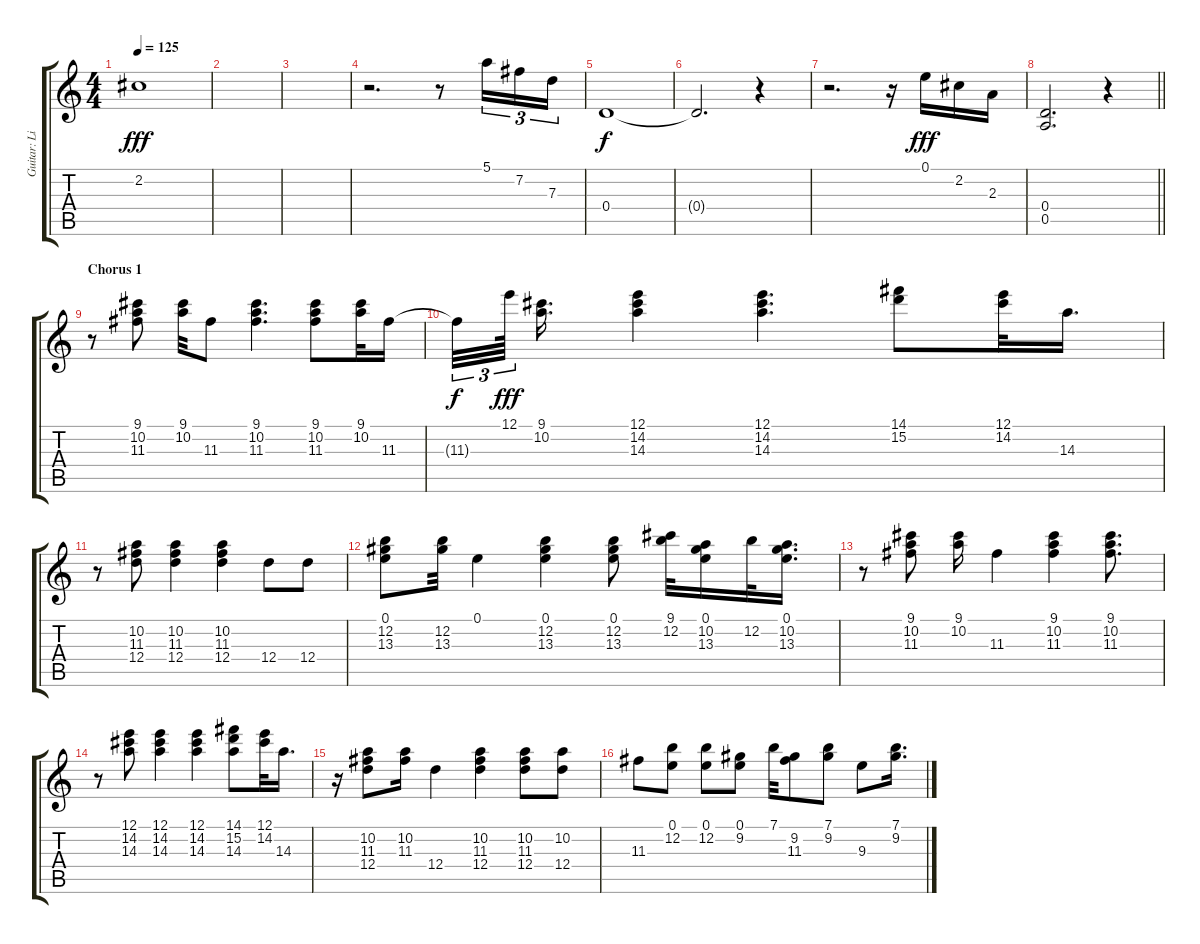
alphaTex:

\track ("Guitar: Lindsey Buckingham " "Guitar: Li") {instrument electricguitarjazz}
\staff {score tabs}
\tuning (E4 B3 G3 D3 A2 E2) {hide}
\ts (4 4)
\tempo 125
\clef g2
\ks c
2.2.1{dy fff} |
|
|
r.2{d} r.8 5.1.16{tu (3 2)} 7.2.16{tu (3 2)} 7.3.16{tu (3 2)} |
0.4.1{dy f} |
0.4{t}.2{d} r.4 |
r.2{d} r.16 0.1.16{dy fff} 2.2.16 2.3.16 |
\barLineRight lightlight
(0.4 0.5).2{d} r.4 |
\section ("" "Chorus 1")
r.8 (9.1 10.2 11.3).8 (9.1 10.2).32 11.3.8 (9.1 10.2 11.3).4{d} (9.1 10.2 11.3).8 (9.1 10.2).32 11.3.16 |
11.3{t}.32{tu (3 2) dy f} 12.1.64{tu (3 2) dy fff beam splitsecondary} (9.1 10.2).16{d} (12.1 14.2 14.3).4 (12.1 14.2 14.3).4{d} (14.1 15.2).8 (12.1 14.2).32 14.3.16{d} |
r.8 (10.2 11.3 12.4).8 (10.2 11.3 12.4).4 (10.2 11.3 12.4).4 12.4.8 12.4.8 |
(0.1 12.2 13.3).8 (12.2 13.3).32 0.1.4 (0.1 12.2 13.3).4 (0.1 12.2 13.3).8 (9.1 12.2).32 (0.1 10.2 13.3).16 12.2.32 (0.1 10.2 13.3).16{d} |
r.8 (9.1 10.2 11.3).8 (9.1 10.2).16 11.3.4 (9.1 10.2 11.3).4 (9.1 10.2 11.3).8{d} |
r.8 (12.1 14.2 14.3).8 (12.1 14.2 14.3).4 (12.1 14.2 14.3).4 (14.1 15.2 14.3).8 (12.1 14.2).32 14.3.16{d} |
r.16 (10.2 11.3 12.4).8 (10.2 11.3).16 12.4.4 (10.2 11.3 12.4).4 (10.2 11.3 12.4).8 (10.2 12.4).8 |
11.3.8 (0.1 12.2).8 (0.1 12.2).8 (0.1 9.2).8 7.1.32 (9.2 11.3).8 (7.1 9.2).8 9.3.8 (7.1 9.2).16{d}
